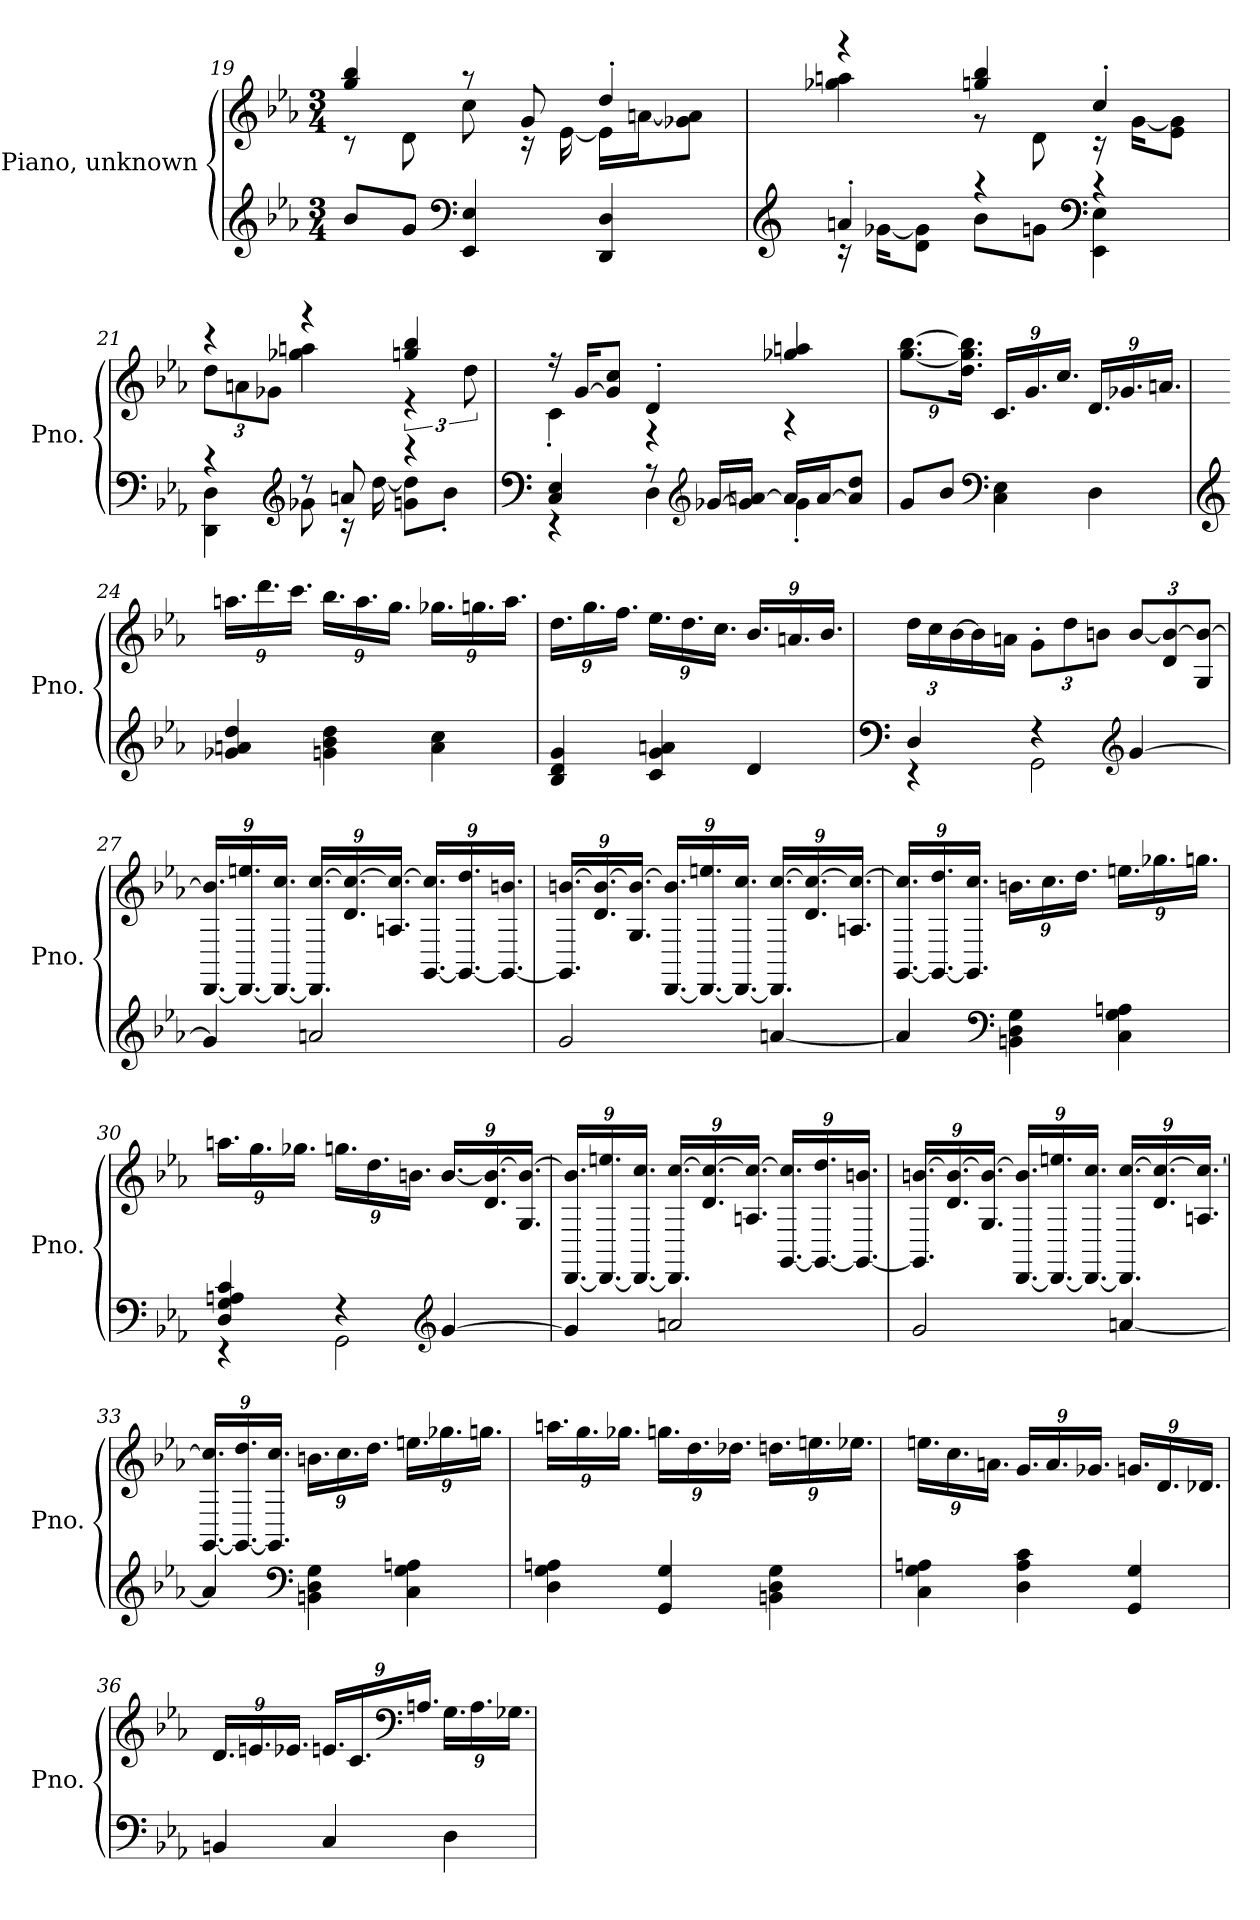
**kern	**kern
*part1	*part1
*staff2	*staff1
*I"Piano, unknown	*
*I'Pno.	*
*clefG2	*clefG2
*k[b-e-a-]	*k[b-e-a-]
*M3/4	*M3/4
=19	=19
*	*^
8b-/L	4gg/ 4bb-/	8r
8g/J	.	8d\
*clefF4	*	*
4EE-/ 4E-/	8r	8cc\
.	8g/	16r
.	.	[16e-\
4DD/ 4D/	4dd'/	16e-\LL]
.	.	[16an\J
.	.	8g-X\ 8a\]J
!!LO:PB:g=z	!!
=20	=20	=20
*clefG2	*	*
*^	*	*
4an'/	16r	4r	4gg-X\ 4aan\
.	[16g-X\KL	.	.
.	8d\ 8g-\]J	.	.
4r	8b-\L	4ggn/ 4bb-/	8r
.	8gn\J	.	8d\
*clefF4	*	*	*
4r	4EE-\ 4E-\	4cc'/	16r
.	.	.	[16g\KL
.	.	.	8e-\ 8g\]J
=21	=21	=21	=21
*	*	*	*Xbrackettup
4r	4DD\ 4D\	4r	12dd\L
.	.	.	12an\
.	.	.	12g-X\J
*clefG2	*	*	*
8r	8g-X\	4r	4gg-X\ 4aan\
8an/	16r	.	.
.	[16dd\	.	.
*	*	*	*brackettup
4r	8gn\ 8dd\]L	4ggn/ 4bb-/	6r
.	8b-'\J	.	.
.	.	.	12dd\
!!LO:LB:g=z	!!
=22	=22	=22	=22
*clefF4	*	*	*
4C/ 4E-/	4r	16r	4c'\
.	.	[16g/KL	.
.	.	8g/] 8cc/J	.
8r	4D\	4d'/	4r
*clefG2	*	*	*
[16g-X/LL	.	.	.
16g-/] [16an/JJ	.	.	.
16a/LL]	4g-'\	4gg-X/ 4aan/	4r
[16a/J	.	.	.
8a/] 8dd/J	.	.	.
*v	*v	*	*
*	*v	*v
=23	=23
*	*Xbrackettup
8g/L	[9.gg\ [9.bb-\L
8b-/J	.
.	18.dd\ 18.gg\] 18.bb-\]Jk
*clefF4	*
4C\ 4E-\	18.c/LL
.	18.g/
.	18.cc/JJ
4D\	18.d/LL
.	18.g-X/
.	18.an/JJ
!!LO:LB:g=z
=24	=24
*clefG2	*
4g-X/ 4an/ 4dd/	18.aan\LL
.	18.ddd\
.	18.ccc\JJ
4gn\ 4b-\ 4dd\	18.bb-\LL
.	18.aa\
.	18.gg\JJ
4a\ 4cc\	18.gg-X\LL
.	18.ggn\
.	18.aa\JJ
=25	=25
4B-/ 4d/ 4g/	18.dd\LL
.	18.gg\
.	18.ff\JJ
4c/ 4g/ 4an/	18.ee-\LL
.	18.dd\
.	18.cc\JJ
4d/	18.b-/LL
.	18.an/
.	18.b-/JJ
!!LO:LB:g=z
=26	=26
*clefF4	*
*^	*
4D/	4r	24dd\LL
.	.	24cc\
.	.	[24b-\
.	.	16b-\]
.	.	16an\JJ
4r	2GG\	12g'\L
.	.	12dd\
.	.	12bn\J
*clefG2	*	*
[4g/	.	[12b/L
.	.	12d/ 12b/_
.	.	12G/ 12b/_J
*v	*v	*
=27	=27
4g/]	[18.DD/ 18.b/]LL
.	18.DD/_ 18.een/
.	18.DD/_ 18.cc/JJ
2an/	18.DD/] [18.cc/LL
.	18.d/ 18.cc/_
.	18.An/ 18.cc/_JJ
.	[18.GG/ 18.cc/]LL
.	18.GG/_ 18.dd/
.	18.GG/_ 18.bn/JJ
!!LO:LB:g=z
=28	=28
2g/	18.GG/] [18.bn/LL
.	18.d/ 18.b/_
.	18.G/ 18.b/_JJ
.	[18.DD/ 18.b/]LL
.	18.DD/_ 18.een/
.	18.DD/_ 18.cc/JJ
[4an/	18.DD/] [18.cc/LL
.	18.d/ 18.cc/_
.	18.An/ 18.cc/_JJ
=29	=29
4a/]	[18.GG/ 18.cc/]LL
.	18.GG/_ 18.dd/
.	18.GG/] 18.cc/JJ
*clefF4	*
4BBn\ 4D\ 4G\	18.bn\LL
.	18.cc\
.	18.dd\JJ
4C\ 4G\ 4An\	18.een\LL
.	18.gg-X\
.	18.ggn\JJ
!!LO:LB:g=z
=30	=30
*^	*
4D/ 4G/ 4An/ 4c/	4r	18.aan\LL
.	.	18.gg\
.	.	18.gg-X\JJ
4r	2GG\	18.ggn\LL
.	.	18.dd\
.	.	18.bn\JJ
*clefG2	*	*
[4g/	.	[18.b/LL
.	.	18.d/ 18.b/_
.	.	18.G/ 18.b/_JJ
*v	*v	*
=31	=31
4g/]	[18.DD/ 18.b/]LL
.	18.DD/_ 18.een/
.	18.DD/_ 18.cc/JJ
2an/	18.DD/] [18.cc/LL
.	18.d/ 18.cc/_
.	18.An/ 18.cc/_JJ
.	[18.GG/ 18.cc/]LL
.	18.GG/_ 18.dd/
.	18.GG/_ 18.bn/JJ
!!LO:PB:g=z
=32	=32
2g/	18.GG/] [18.bn/LL
.	18.d/ 18.b/_
.	18.G/ 18.b/_JJ
.	[18.DD/ 18.b/]LL
.	18.DD/_ 18.een/
.	18.DD/_ 18.cc/JJ
[4an/	18.DD/] [18.cc/LL
.	18.d/ 18.cc/_
.	18.An/ 18.cc/_JJ
=33	=33
4a/]	[18.GG/ 18.cc/]LL
.	18.GG/_ 18.dd/
.	18.GG/] 18.cc/JJ
*clefF4	*
4BBn\ 4D\ 4G\	18.bn\LL
.	18.cc\
.	18.dd\JJ
4C\ 4G\ 4An\	18.een\LL
.	18.gg-X\
.	18.ggn\JJ
!!LO:LB:g=z
=34	=34
4D\ 4G\ 4An\	18.aan\LL
.	18.gg\
.	18.gg-X\JJ
4GG/ 4G/	18.ggn\LL
.	18.dd\
.	18.dd-X\JJ
4BBn\ 4D\ 4G\	18.ddn\LL
.	18.een\
.	18.ee-X\JJ
=35	=35
4C\ 4G\ 4An\	18.een\LL
.	18.cc\
.	18.an\JJ
4D\ 4A\ 4c\	18.g/LL
.	18.a/
.	18.g-X/JJ
4GG/ 4G/	18.gn/LL
.	18.d/
.	18.d-X/JJ
!!LO:LB:g=z
=36	=36
4BBn/	18.d/LL
.	18.en/
.	18.e-X/JJ
4C/	18.en/LL
.	18.c/
*	*clefF4
.	18.An/JJ
4D\	18.G\LL
.	18.A\
.	18.G-X\JJ
=	=
*-	*-
